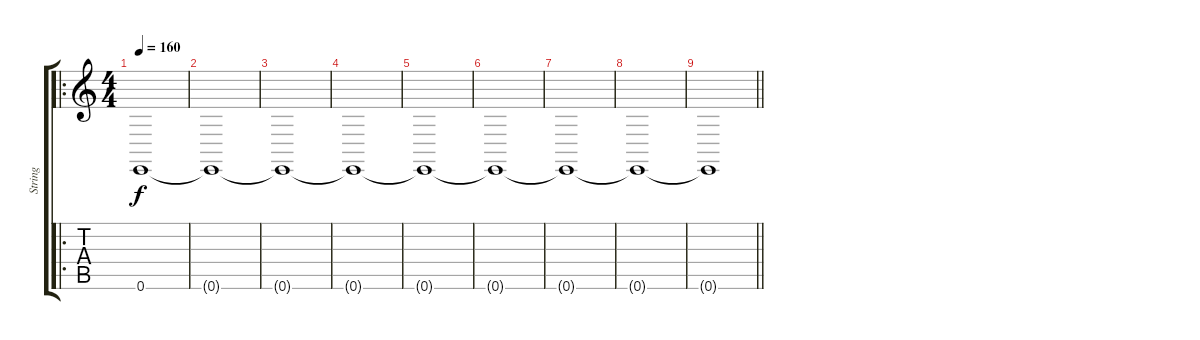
\track ("String" "String") {instrument synthstrings1}
\staff {score tabs}
\tuning (E4 B3 G3 D3 A2 E2) {hide}
\ro
\ts (4 4)
\tempo 160
\clef g2
\ks c
0.6.1{dy f volume 16 instrument synthstrings1} |
0.6{t}.1 |
0.6{t}.1 |
0.6{t}.1 |
0.6{t}.1 |
0.6{t}.1 |
0.6{t}.1{volume 5} |
0.6{t}.1 |
\barLineRight lightlight
0.6{t}.1
